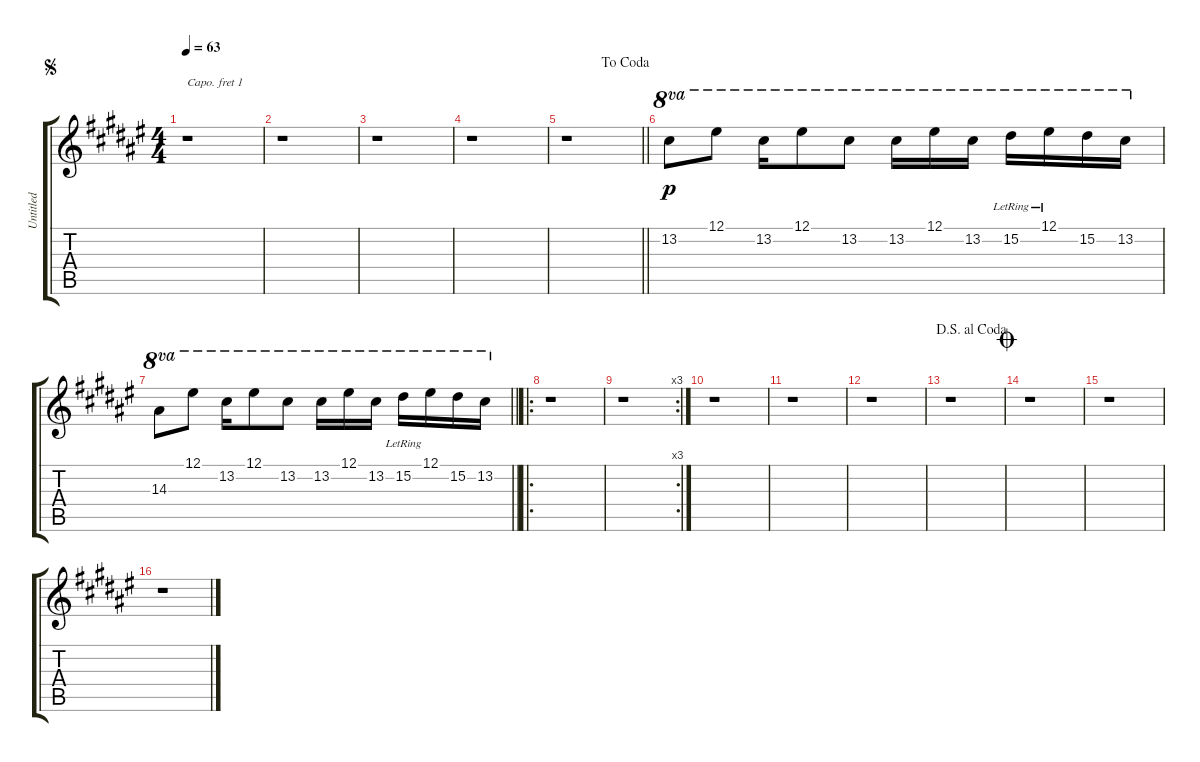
\track ("Untitled" "Untitled") {instrument distortionguitar}
\staff {score tabs}
\capo 1
\tuning (E4 B3 G3 D3 A2 E2) {hide}
\ts (4 4)
\jump segno
\tempo 63
\clef g2
\ks f#
r.1{dy mp} |
\ks d#minor
r.1 |
\ks f#
r.1 |
\ks d#minor
r.1 |
\jump dacoda
\barLineRight lightlight
r.1 |
\ks f#
13.2.8{ot 8va dy p} 12.1.8{ot 8va} 13.2.16{ot 8va} 12.1.8{ot 8va} 13.2.8{ot 8va} 13.2.16{ot 8va} 12.1.16{ot 8va} 13.2.16{ot 8va} 15.2{lr}.16{ot 8va} 12.1{lr}.16{ot 8va} 15.2.16{ot 8va} 13.2.16{ot 8va} |
\barLineRight lightlight
\ks d#minor
14.3.8{ot 8va} 12.1.8{ot 8va} 13.2.16{ot 8va} 12.1.8{ot 8va} 13.2.8{ot 8va} 13.2.16{ot 8va} 12.1.16{ot 8va} 13.2.16{ot 8va} 15.2{lr}.16{ot 8va} 12.1{lr}.16{ot 8va} 15.2.16{ot 8va} 13.2.16{ot 8va} |
\ro
\ks f#
r.1 |
\rc 3
\ks d#minor
r.1 |
\ks f#
r.1 |
\ks d#minor
r.1 |
\ks f#
r.1 |
\jump dalsegnoalcoda
\ks d#minor
r.1 |
\jump coda
\ks f#
r.1 |
\ks d#minor
r.1 |
r.1
